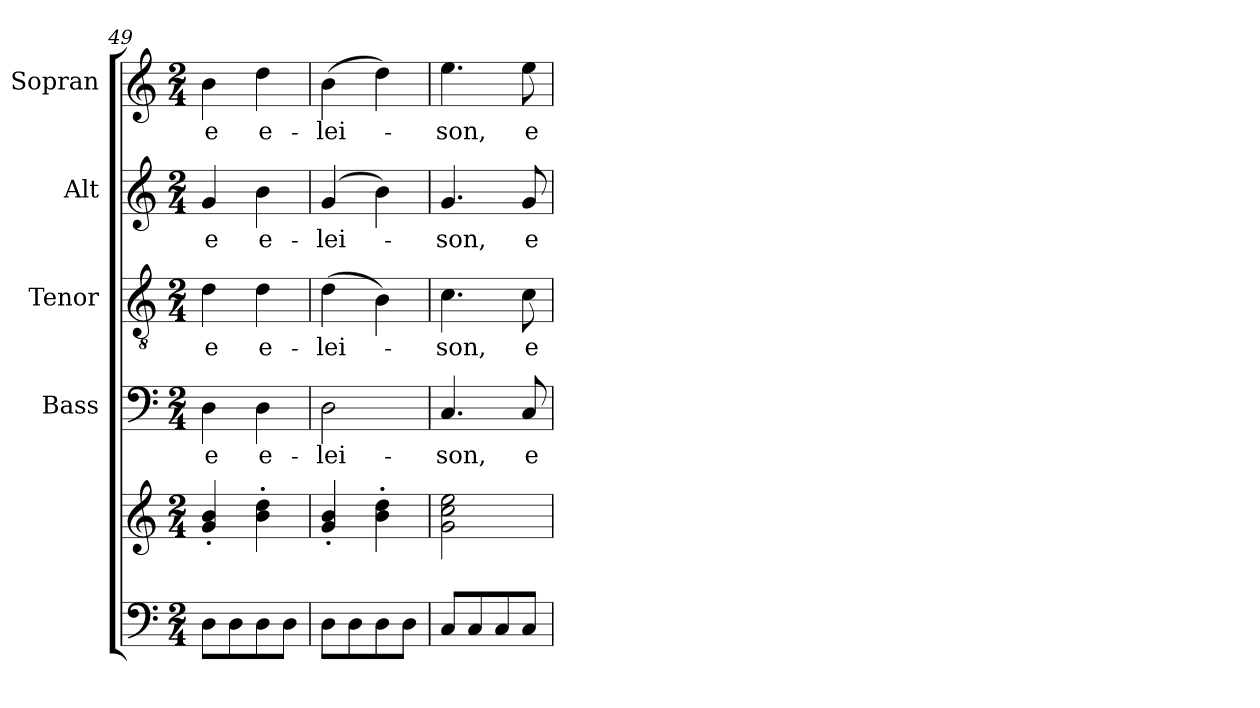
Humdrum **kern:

**kern	**kern	**kern	**text	**kern	**text	**kern	**text	**kern	**text
*part5	*part5	*part4	*part4	*part3	*part3	*part2	*part2	*part1	*part1
*staff6	*staff5	*staff4	*staff4	*staff3	*staff3	*staff2	*staff2	*staff1	*staff1
*	*	*I"Bass	*	*I"Tenor	*	*I"Alt	*	*I"Sopran	*
*	*	*I'B.	*	*I'T.	*	*I'A.	*	*I'S.	*
*clefF4	*clefG2	*clefF4	*	*clefGv2	*	*clefG2	*	*clefG2	*
*k[]	*k[]	*k[]	*	*k[]	*	*k[]	*	*k[]	*
*C:	*C:	*C:	*	*C:	*	*C:	*	*C:	*
*M2/4	*M2/4	*M2/4	*	*M2/4	*	*M2/4	*	*M2/4	*
=49	=49	=49	=49	=49	=49	=49	=49	=49	=49
!	!	!	!LO:LY:b	!	!LO:LY:b	!	!LO:LY:b	!	!LO:LY:b
8D\L	4g/'< 4b/'<	4D\	-e	4d\	-e	4g/	-e	4b\	-e
8D\	.	.	.	.	.	.	.	.	.
!	!	!	!LO:LY:b	!	!LO:LY:b	!	!LO:LY:b	!	!LO:LY:b
8D\	4b\'> 4dd\'>	4D\	e-	4d\	e-	4b\	e-	4dd\	e-
8D\J	.	.	.	.	.	.	.	.	.
=50	=50	=50	=50	=50	=50	=50	=50	=50	=50
!	!	!	!LO:LY:b	!	!LO:LY:b	!	!LO:LY:b	!	!LO:LY:b
8D\L	4g/'< 4b/'<	2D\	-lei-	(>4d\	-lei-	(4g/	-lei-	(>4b\	-lei-
8D\	.	.	.	.	.	.	.	.	.
8D\	4b\'> 4dd\'>	.	.	4B\)	.	4b\)	.	4dd\)	.
8D\J	.	.	.	.	.	.	.	.	.
!!LO:LB:g=z
=51	=51	=51	=51	=51	=51	=51	=51	=51	=51
!	!	!	!LO:LY:b	!	!LO:LY:b	!	!LO:LY:b	!	!LO:LY:b
8C/L	2g\ 2cc\ 2ee\	4.C/	-son,	4.c\	-son,	4.g/	-son,	4.ee\	-son,
8C/	.	.	.	.	.	.	.	.	.
8C/	.	.	.	.	.	.	.	.	.
!	!	!	!LO:LY:b	!	!LO:LY:b	!	!LO:LY:b	!	!LO:LY:b
8C/J	.	8C/	e-	8c\	e-	8g/	e-	8ee\	e-
=	=	=	=	=	=	=	=	=	=
*-	*-	*-	*-	*-	*-	*-	*-	*-	*-
